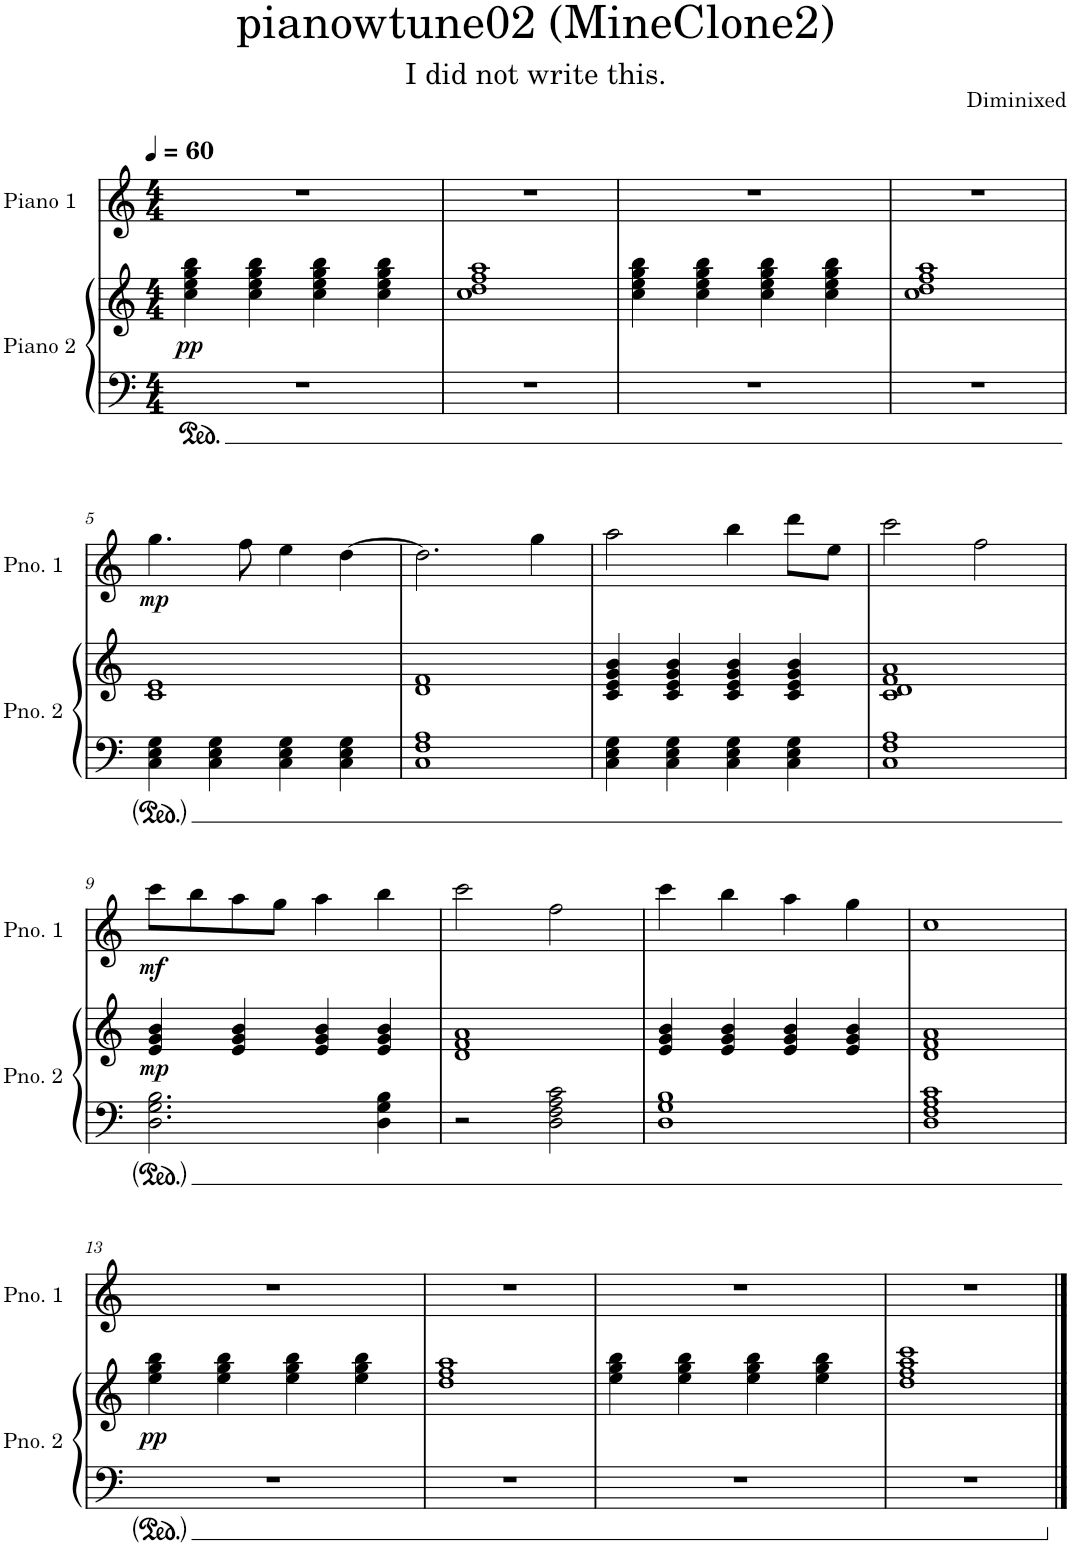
**kern	**kern	**dynam	**kern	**dynam
*part2	*part2	*part2	*part1	*part1
*staff3	*staff2	*staff2/3	*staff1	*staff1
*I"Piano 2	*	*	*I"Piano 1	*
*I'Pno. 2	*	*	*I'Pno. 1	*
*clefF4	*clefG2	*	*clefG2	*
*k[]	*k[]	*	*k[]	*
*M4/4	*M4/4	*	*M4/4	*
*MM60	*MM60	*	*MM60	*
=1	=1	=1	=1	=1
!	!	!LO:DY:b	!	!
1r	4cc\ 4ee\ 4gg\ 4bb\	pp	1r	.
.	4cc\ 4ee\ 4gg\ 4bb\	.	.	.
.	4cc\ 4ee\ 4gg\ 4bb\	.	.	.
.	4cc\ 4ee\ 4gg\ 4bb\	.	.	.
=2	=2	=2	=2	=2
1r	1cc 1dd 1ff 1aa	.	1r	.
=3	=3	=3	=3	=3
1r	4cc\ 4ee\ 4gg\ 4bb\	.	1r	.
.	4cc\ 4ee\ 4gg\ 4bb\	.	.	.
.	4cc\ 4ee\ 4gg\ 4bb\	.	.	.
.	4cc\ 4ee\ 4gg\ 4bb\	.	.	.
=4	=4	=4	=4	=4
1r	1cc 1dd 1ff 1aa	.	1r	.
!!LO:LB:g=z
=5	=5	=5	=5	=5
!	!	!	!	!LO:DY:b
4C\ 4E\ 4G\	1c 1e	.	4.gg\	mp
4C\ 4E\ 4G\	.	.	.	.
.	.	.	8ff\	.
4C\ 4E\ 4G\	.	.	4ee\	.
4C\ 4E\ 4G\	.	.	[4dd\	.
=6	=6	=6	=6	=6
1C 1F 1A	1d 1f	.	2.dd\]	.
.	.	.	4gg\	.
=7	=7	=7	=7	=7
4C\ 4E\ 4G\	4c/ 4e/ 4g/ 4b/	.	2aa\	.
4C\ 4E\ 4G\	4c/ 4e/ 4g/ 4b/	.	.	.
4C\ 4E\ 4G\	4c/ 4e/ 4g/ 4b/	.	4bb\	.
4C\ 4E\ 4G\	4c/ 4e/ 4g/ 4b/	.	8ddd\L	.
.	.	.	8ee\J	.
=8	=8	=8	=8	=8
1C 1F 1A	1c 1d 1f 1a	.	2ccc\	.
.	.	.	2ff\	.
!!LO:LB:g=z
=9	=9	=9	=9	=9
!	!	!LO:DY:b	!	!LO:DY:b
2.D\ 2.G\ 2.B\	4e/ 4g/ 4b/	mp	8ccc\L	mf
.	.	.	8bb\	.
.	4e/ 4g/ 4b/	.	8aa\	.
.	.	.	8gg\J	.
.	4e/ 4g/ 4b/	.	4aa\	.
4D\ 4G\ 4B\	4e/ 4g/ 4b/	.	4bb\	.
=10	=10	=10	=10	=10
2r	1d 1f 1a	.	2ccc\	.
2D\ 2F\ 2A\ 2c\	.	.	2ff\	.
=11	=11	=11	=11	=11
1D 1G 1B	4e/ 4g/ 4b/	.	4ccc\	.
.	4e/ 4g/ 4b/	.	4bb\	.
.	4e/ 4g/ 4b/	.	4aa\	.
.	4e/ 4g/ 4b/	.	4gg\	.
=12	=12	=12	=12	=12
1D 1F 1A 1c	1d 1f 1a	.	1cc	.
!!LO:LB:g=z
=13	=13	=13	=13	=13
!	!	!LO:DY:b	!	!
1r	4ee\ 4gg\ 4bb\	pp	1r	.
.	4ee\ 4gg\ 4bb\	.	.	.
.	4ee\ 4gg\ 4bb\	.	.	.
.	4ee\ 4gg\ 4bb\	.	.	.
=14	=14	=14	=14	=14
1r	1dd 1ff 1aa	.	1r	.
=15	=15	=15	=15	=15
1r	4ee\ 4gg\ 4bb\	.	1r	.
.	4ee\ 4gg\ 4bb\	.	.	.
.	4ee\ 4gg\ 4bb\	.	.	.
.	4ee\ 4gg\ 4bb\	.	.	.
=16	=16	=16	=16	=16
1r	1dd 1ff 1aa 1ccc	.	1r	.
==	==	==	==	==
*-	*-	*-	*-	*-
